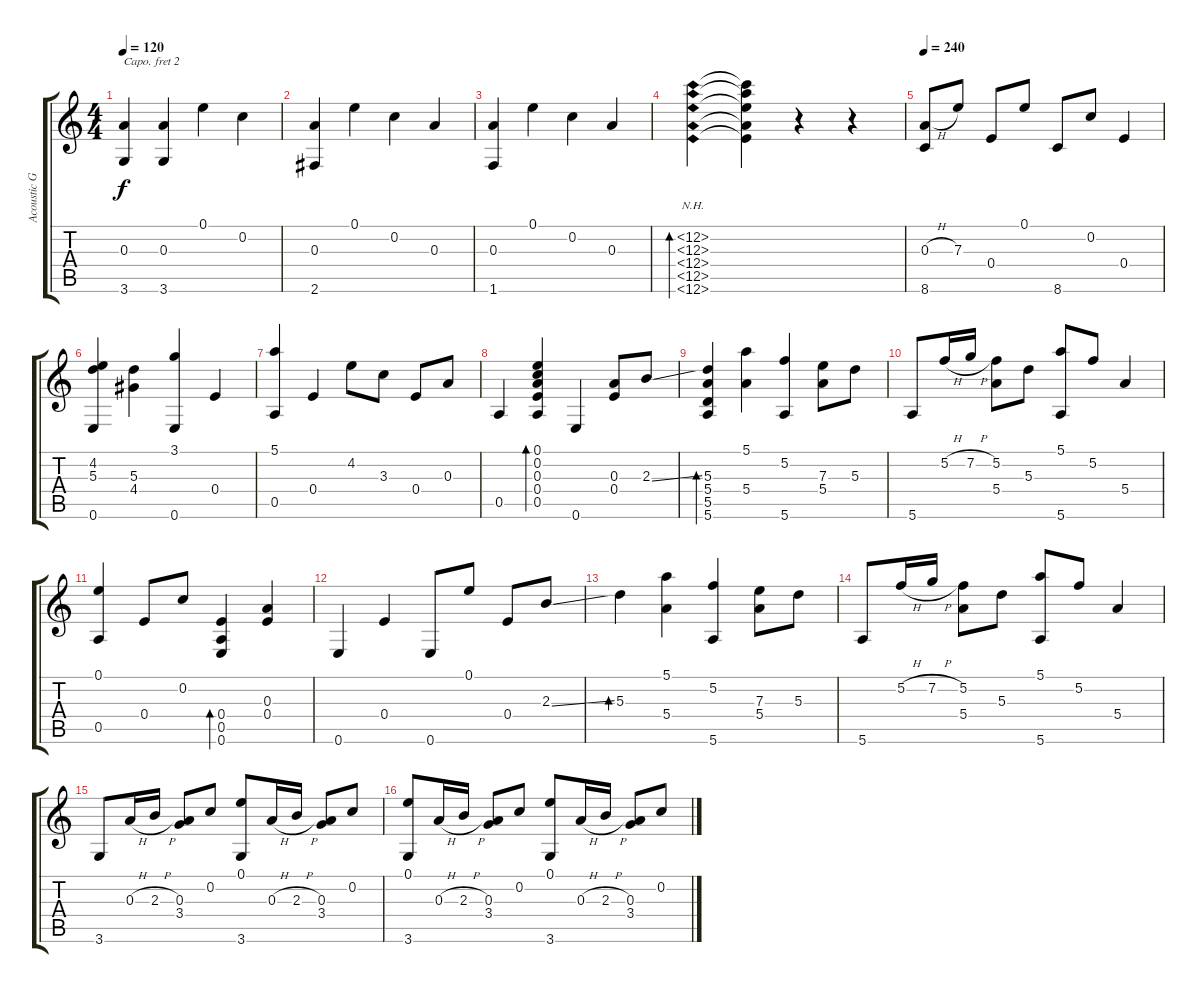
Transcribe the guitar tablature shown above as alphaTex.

\track ("Acoustic Guitar" "Acoustic G") {instrument acousticguitarnylon}
\staff {score tabs}
\capo 2
\tuning (D4 Bb3 G3 D3 G2 D2) {hide}
\ts (4 4)
\tempo 120
\clef g2
\ks c
(0.3 3.6).4{dy f} (0.3 3.6).4 0.1.4 0.2.4 |
(0.3 2.6).4 0.1.4 0.2.4 0.3.4 |
(0.3 1.6).4 0.1.4 0.2.4 0.3.4 |
(12.2{nh} 12.3{nh} 12.4{nh} 12.5{nh} 12.6{nh}).4{bd 60} (12.2{t} 12.3{t} 12.4{t} 12.5{t} 12.6{t}).4 r.4 r.4 |
\tempo 240
(0.3{h} 8.6).8 7.3.8 0.4.8 0.1.8 8.6.8 0.2.8 0.4.4 |
(4.2 5.3 0.6).4 (5.3 4.4).4 (3.1 0.6).4 0.4.4 |
(5.1 0.5).4 0.4.4 4.2.8 3.3.8 0.4.8 0.3.8 |
0.5.4 (0.1 0.2 0.3 0.4 0.5).4{bd 60} 0.6.4 (0.3 0.4).8 2.3{ss}.8 |
(5.3 5.4 5.5 5.6).4{bd 60} (5.1 5.4).4 (5.2 5.6).4 (7.3 5.4).8 5.3.8 |
5.6.8 5.2{h}.16 7.2{h}.16 (5.2 5.4).8 5.3.8 (5.1 5.6).8 5.2.8 5.4.4 |
(0.1 0.5).4 0.4.8 0.2.8 (0.4 0.5 0.6).4{bd 60} (0.3 0.4).4 |
0.6.4 0.4.4 0.6.8 0.1.8 0.4.8 2.3{ss}.8 |
5.3.4{bd 60} (5.1 5.4).4 (5.2 5.6).4 (7.3 5.4).8 5.3.8 |
5.6.8 5.2{h}.16 7.2{h}.16 (5.2 5.4).8 5.3.8 (5.1 5.6).8 5.2.8 5.4.4 |
3.6.8 0.3{h}.16 2.3{h}.16 (0.3 3.4).8 0.2.8 (0.1 3.6).8 0.3{h}.16 2.3{h}.16 (0.3 3.4).8 0.2.8 |
(0.1 3.6).8 0.3{h}.16 2.3{h}.16 (0.3 3.4).8 0.2.8 (0.1 3.6).8 0.3{h}.16 2.3{h}.16 (0.3 3.4).8 0.2.8
